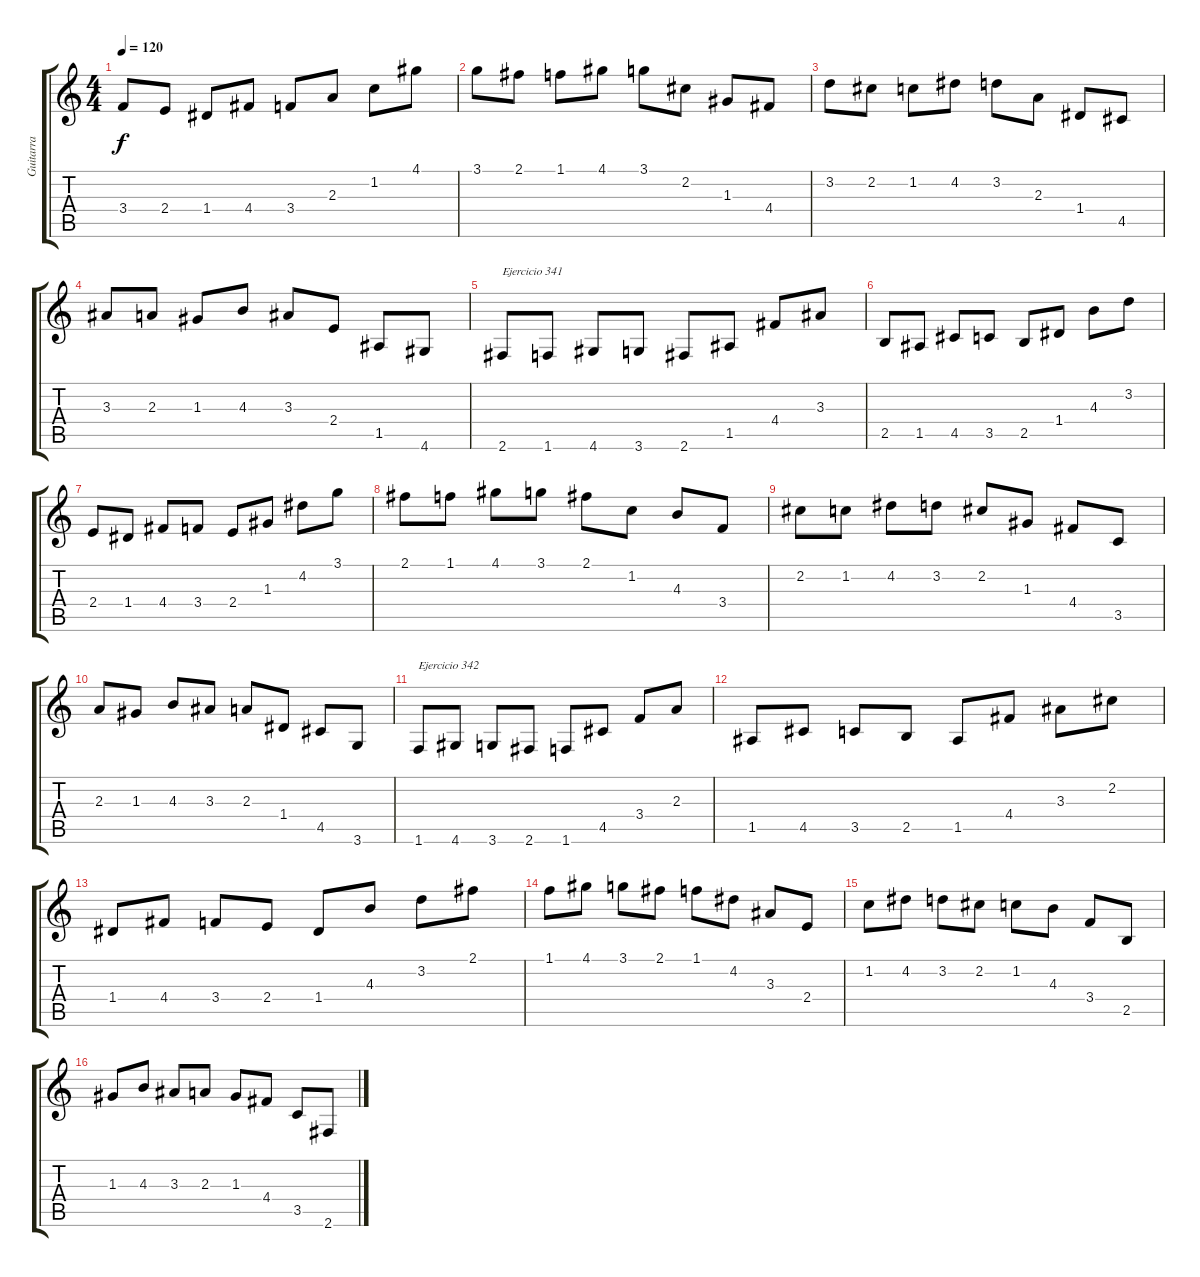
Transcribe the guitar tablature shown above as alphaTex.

\track ("Guitarra " "Guitarra ") {instrument acousticguitarnylon}
\staff {score tabs}
\tuning (E4 B3 G3 D3 A2 E2) {hide}
\ts (4 4)
\tempo 120
\clef g2
\ks c
3.4.8{dy f} 2.4.8 1.4.8 4.4.8 3.4.8 2.3.8 1.2.8 4.1.8 |
3.1.8 2.1.8 1.1.8 4.1.8 3.1.8 2.2.8 1.3.8 4.4.8 |
3.2.8 2.2.8 1.2.8 4.2.8 3.2.8 2.3.8 1.4.8 4.5.8 |
3.3.8 2.3.8 1.3.8 4.3.8 3.3.8 2.4.8 1.5.8 4.6.8 |
2.6.8{txt "Ejercicio 341"} 1.6.8 4.6.8 3.6.8 2.6.8 1.5.8 4.4.8 3.3.8 |
2.5.8 1.5.8 4.5.8 3.5.8 2.5.8 1.4.8 4.3.8 3.2.8 |
2.4.8 1.4.8 4.4.8 3.4.8 2.4.8 1.3.8 4.2.8 3.1.8 |
2.1.8 1.1.8 4.1.8 3.1.8 2.1.8 1.2.8 4.3.8 3.4.8 |
2.2.8 1.2.8 4.2.8 3.2.8 2.2.8 1.3.8 4.4.8 3.5.8 |
2.3.8 1.3.8 4.3.8 3.3.8 2.3.8 1.4.8 4.5.8 3.6.8 |
1.6.8{txt "Ejercicio 342"} 4.6.8 3.6.8 2.6.8 1.6.8 4.5.8 3.4.8 2.3.8 |
1.5.8 4.5.8 3.5.8 2.5.8 1.5.8 4.4.8 3.3.8 2.2.8 |
1.4.8 4.4.8 3.4.8 2.4.8 1.4.8 4.3.8 3.2.8 2.1.8 |
1.1.8 4.1.8 3.1.8 2.1.8 1.1.8 4.2.8 3.3.8 2.4.8 |
1.2.8 4.2.8 3.2.8 2.2.8 1.2.8 4.3.8 3.4.8 2.5.8 |
1.3.8 4.3.8 3.3.8 2.3.8 1.3.8 4.4.8 3.5.8 2.6.8
